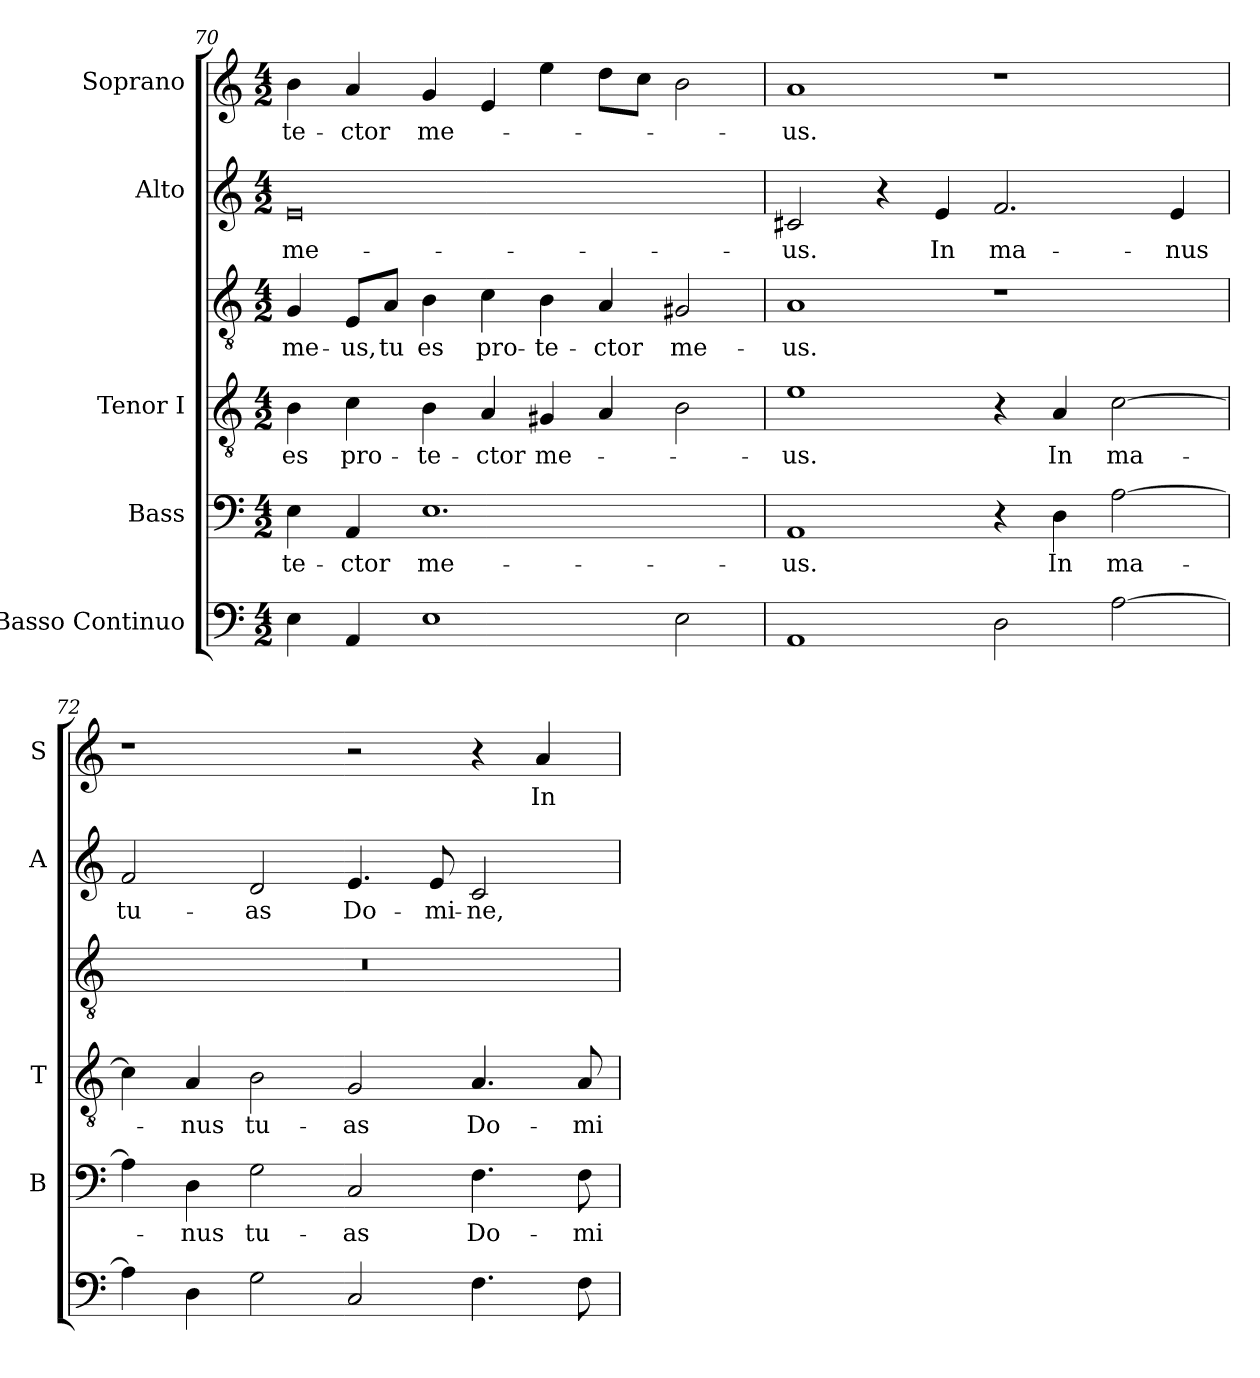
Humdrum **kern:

**kern	**kern	**text	**kern	**text	**kern	**text	**kern	**text	**kern	**text
*part5	*part4	*part4	*part3	*part3	*part3	*part3	*part2	*part2	*part1	*part1
*staff6	*staff5	*staff5	*staff4	*staff4	*staff3	*staff3	*staff2	*staff2	*staff1	*staff1
*I"Basso Continuo	*I"Bass	*	*I"Tenor I	*	*	*	*I"Alto	*	*I"Soprano	*
*	*I'B	*	*I'T	*	*	*	*I'A	*	*I'S	*
*clefF4	*clefF4	*	*clefGv2	*	*clefGv2	*	*clefG2	*	*clefG2	*
*	*ITrd7c12	*	*	*	*	*	*	*	*	*
*k[]	*k[]	*	*k[]	*	*k[]	*	*k[]	*	*k[]	*
*C:	*C:	*	*C:	*	*C:	*	*C:	*	*C:	*
*M4/2	*M4/2	*	*M4/2	*	*M4/2	*	*M4/2	*	*M4/2	*
=70	=70	=70	=70	=70	=70	=70	=70	=70	=70	=70
!	!	!LO:LY:b:color=#000000	!	!	!	!	!	!	!	!
!	!	!	!	!LO:LY:b:color=#000000	!	!	!	!	!	!
!	!	!	!	!	!	!LO:LY:b:color=#000000	!	!	!	!
!	!	!	!	!	!	!	!	!LO:LY:b:color=#000000	!	!
!	!	!	!	!	!	!	!	!	!	!LO:LY:b:color=#000000
4Ei\	4EEi\	-te-	4Bi\	es	4Gi/	me-	0ei	me-	4bi\	-te-
!	!	!LO:LY:b:color=#000000	!	!	!	!	!	!	!	!
!	!	!	!	!LO:LY:b:color=#000000	!	!	!	!	!	!
!	!	!	!	!	!	!LO:LY:b:color=#000000	!	!	!	!
!	!	!	!	!	!	!	!	!	!	!LO:LY:b:color=#000000
4AAi/	4AAAi/	-ctor	4ci\	pro-	8Ei/L	-us,	.	.	4ai/	-ctor
!	!	!	!	!	!	!LO:LY:b:color=#000000	!	!	!	!
.	.	.	.	.	8Ai/J	tu	.	.	.	.
!	!	!LO:LY:b:color=#000000	!	!	!	!	!	!	!	!
!	!	!	!	!LO:LY:b:color=#000000	!	!	!	!	!	!
!	!	!	!	!	!	!LO:LY:b:color=#000000	!	!	!	!
!	!	!	!	!	!	!	!	!	!	!LO:LY:b:color=#000000
1Ei	1.EEi	me-	4Bi\	-te-	4Bi\	es	.	.	4gi/	me-
!	!	!	!	!LO:LY:b:color=#000000	!	!	!	!	!	!
!	!	!	!	!	!	!LO:LY:b:color=#000000	!	!	!	!
.	.	.	4Ai/	-ctor	4ci\	pro-	.	.	4ei/	.
!	!	!	!	!LO:LY:b:color=#000000	!	!	!	!	!	!
!	!	!	!	!	!	!LO:LY:b:color=#000000	!	!	!	!
.	.	.	4G#Xi/	me-	4Bi\	-te-	.	.	4eei\	.
!	!	!	!	!	!	!LO:LY:b:color=#000000	!	!	!	!
.	.	.	4Ai/	.	4Ai/	-ctor	.	.	8ddi\L	.
.	.	.	.	.	.	.	.	.	8cci\J	.
!	!	!	!	!	!	!LO:LY:b:color=#000000	!	!	!	!
2Ei\	.	.	2Bi\	.	2G#Xi/	me-	.	.	2bi\	.
=71	=71	=71	=71	=71	=71	=71	=71	=71	=71	=71
!	!	!LO:LY:b:color=#000000	!	!	!	!	!	!	!	!
!	!	!	!	!LO:LY:b:color=#000000	!	!	!	!	!	!
!	!	!	!	!	!	!LO:LY:b:color=#000000	!	!	!	!
!	!	!	!	!	!	!	!	!LO:LY:b:color=#000000	!	!
!	!	!	!	!	!	!	!	!	!	!LO:LY:b:color=#000000
1AAi	1AAAi	-us.	1ei	-us.	1Ai	-us.	2c#Xi/	-us.	1ai	-us.
.	.	.	.	.	.	.	4r	.	.	.
!	!	!	!	!	!	!	!	!LO:LY:b:color=#000000	!	!
.	.	.	.	.	.	.	4ei/	In	.	.
!	!	!	!	!	!	!	!	!LO:LY:b:color=#000000	!	!
2Di\	4r	.	4r	.	1r	.	2.fi/	ma-	1r	.
!	!	!LO:LY:b:color=#000000	!	!	!	!	!	!	!	!
!	!	!	!	!LO:LY:b:color=#000000	!	!	!	!	!	!
.	4DDi\	In	4Ai/	In	.	.	.	.	.	.
!	!	!LO:LY:b:color=#000000	!	!	!	!	!	!	!	!
!	!	!	!	!LO:LY:b:color=#000000	!	!	!	!	!	!
[>2Ai\	[>2AAi\	ma-	[>2ci\	ma-	.	.	.	.	.	.
!	!	!	!	!	!	!	!	!LO:LY:b:color=#000000	!	!
.	.	.	.	.	.	.	4ei/	-nus	.	.
!!LO:PB:g=z
=72	=72	=72	=72	=72	=72	=72	=72	=72	=72	=72
!	!	!	!	!	!LO:N:vis=1	!	!	!	!	!
!	!	!	!	!	!	!	!	!LO:LY:b:color=#000000	!	!
4Ai\]	4AAi\]	.	4ci\]	.	0r	.	2fi/	tu-	1r	.
!	!	!LO:LY:b:color=#000000	!	!	!	!	!	!	!	!
!	!	!	!	!LO:LY:b:color=#000000	!	!	!	!	!	!
4Di\	4DDi\	-nus	4Ai/	-nus	.	.	.	.	.	.
!	!	!LO:LY:b:color=#000000	!	!	!	!	!	!	!	!
!	!	!	!	!LO:LY:b:color=#000000	!	!	!	!	!	!
!	!	!	!	!	!	!	!	!LO:LY:b:color=#000000	!	!
2Gi\	2GGi\	tu-	2Bi\	tu-	.	.	2di/	-as	.	.
!	!	!LO:LY:b:color=#000000	!	!	!	!	!	!	!	!
!	!	!	!	!LO:LY:b:color=#000000	!	!	!	!	!	!
!	!	!	!	!	!	!	!	!LO:LY:b:color=#000000	!	!
2Ci/	2CCi/	-as	2Gi/	-as	.	.	4.ei/	Do-	2r	.
!	!	!	!	!	!	!	!	!LO:LY:b:color=#000000	!	!
.	.	.	.	.	.	.	8ei/	-mi-	.	.
!	!	!LO:LY:b:color=#000000	!	!	!	!	!	!	!	!
!	!	!	!	!LO:LY:b:color=#000000	!	!	!	!	!	!
!	!	!	!	!	!	!	!	!LO:LY:b:color=#000000	!	!
4.Fi\	4.FFi\	Do-	4.Ai/	Do-	.	.	2ci/	-ne,	4r	.
!	!	!	!	!	!	!	!	!	!	!LO:LY:b:color=#000000
.	.	.	.	.	.	.	.	.	4ai/	In
!	!	!LO:LY:b:color=#000000	!	!	!	!	!	!	!	!
!	!	!	!	!LO:LY:b:color=#000000	!	!	!	!	!	!
8Fi\	8FFi\	-mi-	8Ai/	-mi-	.	.	.	.	.	.
=	=	=	=	=	=	=	=	=	=	=
*-	*-	*-	*-	*-	*-	*-	*-	*-	*-	*-
